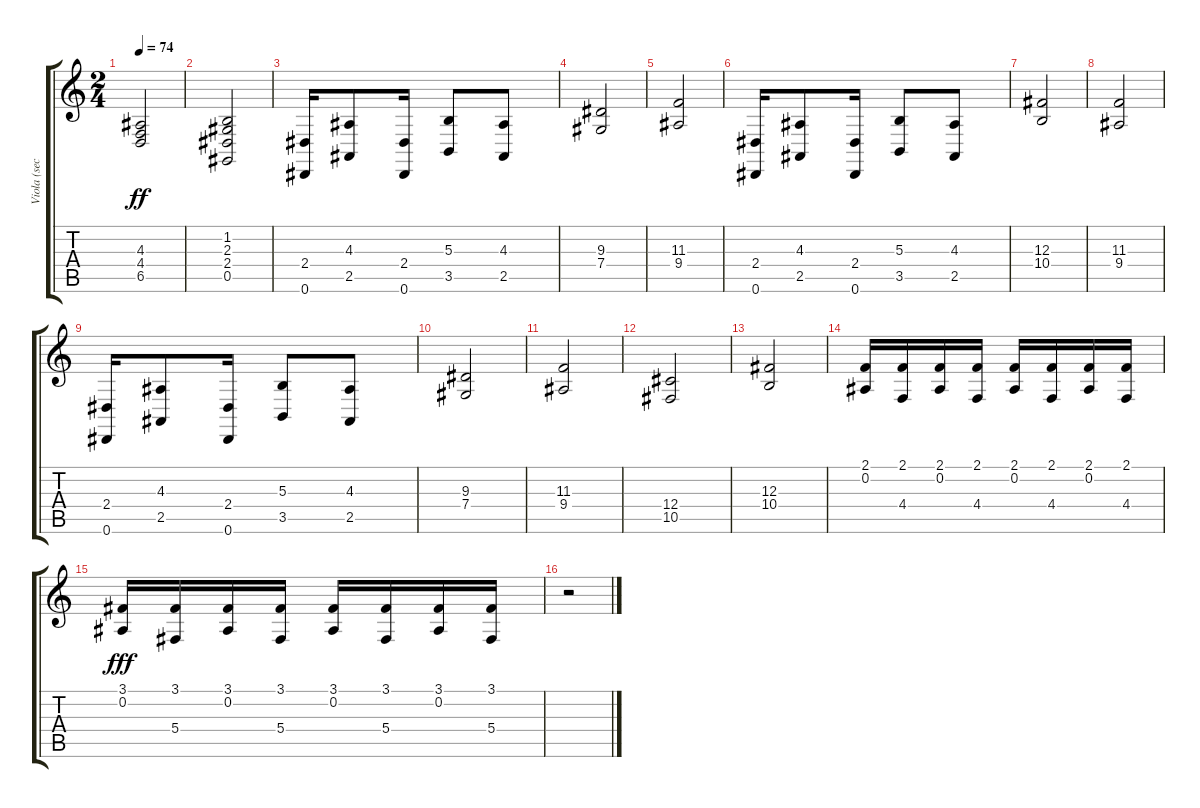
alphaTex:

\track ("Viola (section)" "Viola (sec") {instrument viola}
\staff {score tabs}
\tuning (Eb4 Bb3 Gb3 Db3 Ab2 Eb2) {hide}
\ts (2 4)
\tempo 74
\clef g2
\ks c
(4.3 4.4 6.5).2{dy ff} |
(1.2 2.3 2.4 0.5).2 |
(2.4 0.6).16 (4.3 2.5).8 (2.4 0.6).16 (5.3 3.5).8 (4.3 2.5).8 |
(9.3 7.4).2 |
(11.3 9.4).2 |
(2.4 0.6).16 (4.3 2.5).8 (2.4 0.6).16 (5.3 3.5).8 (4.3 2.5).8 |
(12.3 10.4).2 |
(11.3 9.4).2 |
(2.4 0.6).16 (4.3 2.5).8 (2.4 0.6).16 (5.3 3.5).8 (4.3 2.5).8 |
(9.3 7.4).2 |
(11.3 9.4).2 |
(12.4 10.5).2 |
(12.3 10.4).2 |
(2.1 0.2).16 (2.1 4.4).16 (2.1 0.2).16 (2.1 4.4).16 (2.1 0.2).16 (2.1 4.4).16 (2.1 0.2).16 (2.1 4.4).16 |
(3.1 0.2).16{dy fff} (3.1 5.4).16 (3.1 0.2).16 (3.1 5.4).16 (3.1 0.2).16 (3.1 5.4).16 (3.1 0.2).16 (3.1 5.4).16 |
r.2
